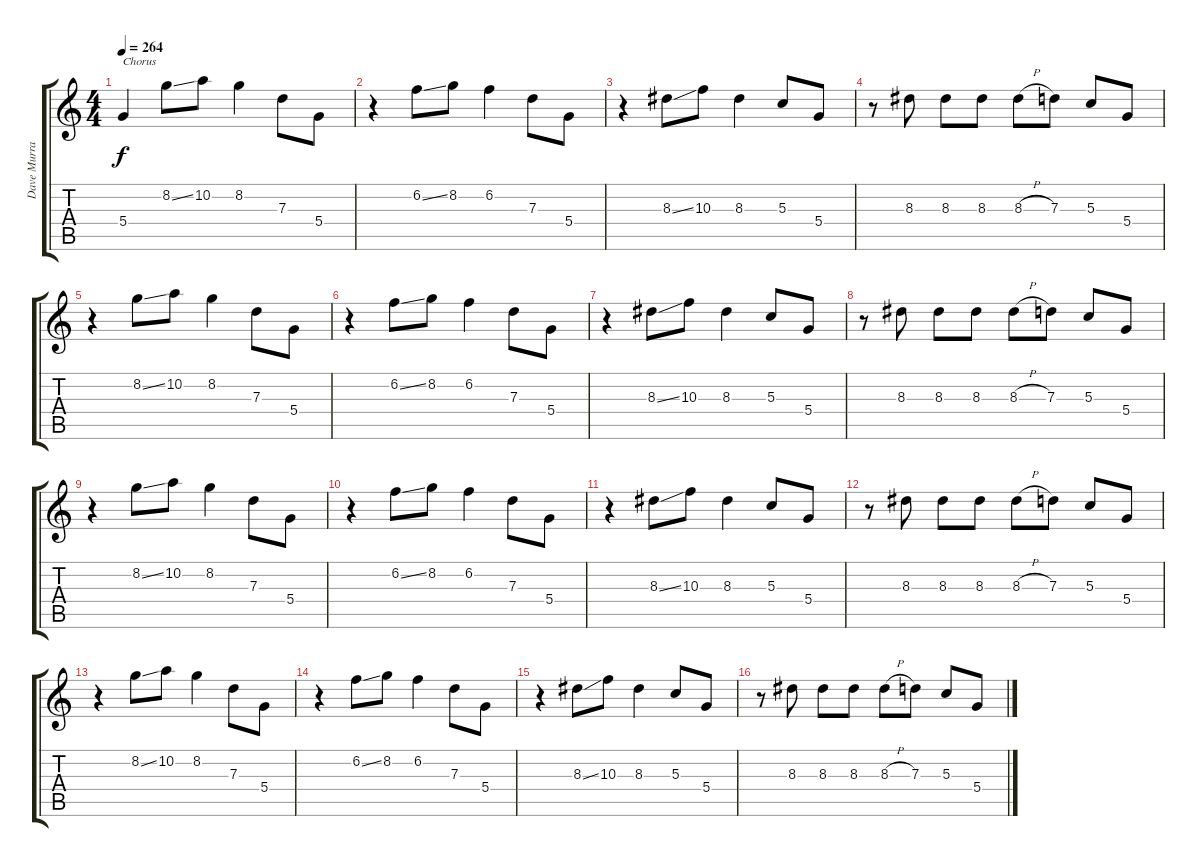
\track ("Dave Murray" "Dave Murra") {instrument distortionguitar}
\staff {score tabs}
\tuning (E4 B3 G3 D3 A2 E2) {hide}
\ts (4 4)
\tempo 264
\clef g2
\ks c
5.4.4{txt "Chorus" dy f} 8.2{ss}.8 10.2.8 8.2.4 7.3.8 5.4.8 |
r.4 6.2{ss}.8 8.2.8 6.2.4 7.3.8 5.4.8 |
r.4 8.3{ss}.8 10.3.8 8.3.4 5.3.8 5.4.8 |
r.8 8.3.8 8.3.8 8.3.8 8.3{h}.8 7.3.8 5.3.8 5.4.8 |
r.4 8.2{ss}.8 10.2.8 8.2.4 7.3.8 5.4.8 |
r.4 6.2{ss}.8 8.2.8 6.2.4 7.3.8 5.4.8 |
r.4 8.3{ss}.8 10.3.8 8.3.4 5.3.8 5.4.8 |
r.8 8.3.8 8.3.8 8.3.8 8.3{h}.8 7.3.8 5.3.8 5.4.8 |
r.4 8.2{ss}.8 10.2.8 8.2.4 7.3.8 5.4.8 |
r.4 6.2{ss}.8 8.2.8 6.2.4 7.3.8 5.4.8 |
r.4 8.3{ss}.8 10.3.8 8.3.4 5.3.8 5.4.8 |
r.8 8.3.8 8.3.8 8.3.8 8.3{h}.8 7.3.8 5.3.8 5.4.8 |
r.4 8.2{ss}.8 10.2.8 8.2.4 7.3.8 5.4.8 |
r.4 6.2{ss}.8 8.2.8 6.2.4 7.3.8 5.4.8 |
r.4 8.3{ss}.8 10.3.8 8.3.4 5.3.8 5.4.8 |
r.8 8.3.8 8.3.8 8.3.8 8.3{h}.8 7.3.8 5.3.8 5.4.8
